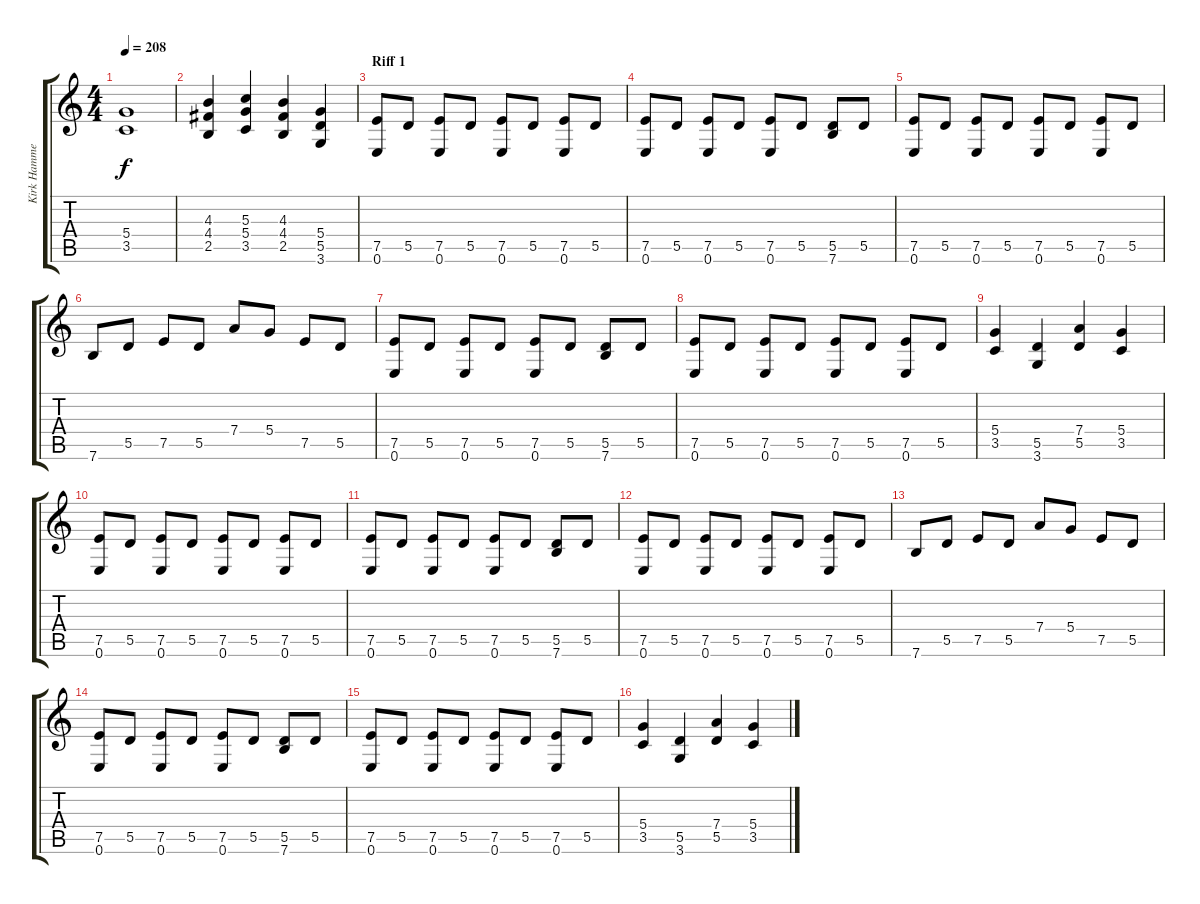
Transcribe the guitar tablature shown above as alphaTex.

\track ("Kirk Hammet (Guitar 2)" "Kirk Hamme") {instrument distortionguitar}
\staff {score tabs}
\tuning (E4 B3 G3 D3 A2 E2) {hide}
\ts (4 4)
\tempo 208
\clef g2
\ks c
(5.4 3.5).1{dy f} |
(4.3 4.4 2.5).4 (5.3 5.4 3.5).4 (4.3 4.4 2.5).4 (5.4 5.5 3.6).4 |
\section ("" "Riff 1")
(7.5 0.6).8 5.5.8 (7.5 0.6).8 5.5.8 (7.5 0.6).8 5.5.8 (7.5 0.6).8 5.5.8 |
(7.5 0.6).8 5.5.8 (7.5 0.6).8 5.5.8 (7.5 0.6).8 5.5.8 (5.5 7.6).8 5.5.8 |
(7.5 0.6).8 5.5.8 (7.5 0.6).8 5.5.8 (7.5 0.6).8 5.5.8 (7.5 0.6).8 5.5.8 |
7.6.8 5.5.8 7.5.8 5.5.8 7.4.8 5.4.8 7.5.8 5.5.8 |
(7.5 0.6).8 5.5.8 (7.5 0.6).8 5.5.8 (7.5 0.6).8 5.5.8 (5.5 7.6).8 5.5.8 |
(7.5 0.6).8 5.5.8 (7.5 0.6).8 5.5.8 (7.5 0.6).8 5.5.8 (7.5 0.6).8 5.5.8 |
(5.4 3.5).4 (5.5 3.6).4 (7.4 5.5).4 (5.4 3.5).4 |
(7.5 0.6).8 5.5.8 (7.5 0.6).8 5.5.8 (7.5 0.6).8 5.5.8 (7.5 0.6).8 5.5.8 |
(7.5 0.6).8 5.5.8 (7.5 0.6).8 5.5.8 (7.5 0.6).8 5.5.8 (5.5 7.6).8 5.5.8 |
(7.5 0.6).8 5.5.8 (7.5 0.6).8 5.5.8 (7.5 0.6).8 5.5.8 (7.5 0.6).8 5.5.8 |
7.6.8 5.5.8 7.5.8 5.5.8 7.4.8 5.4.8 7.5.8 5.5.8 |
(7.5 0.6).8 5.5.8 (7.5 0.6).8 5.5.8 (7.5 0.6).8 5.5.8 (5.5 7.6).8 5.5.8 |
(7.5 0.6).8 5.5.8 (7.5 0.6).8 5.5.8 (7.5 0.6).8 5.5.8 (7.5 0.6).8 5.5.8 |
(5.4 3.5).4 (5.5 3.6).4 (7.4 5.5).4 (5.4 3.5).4
